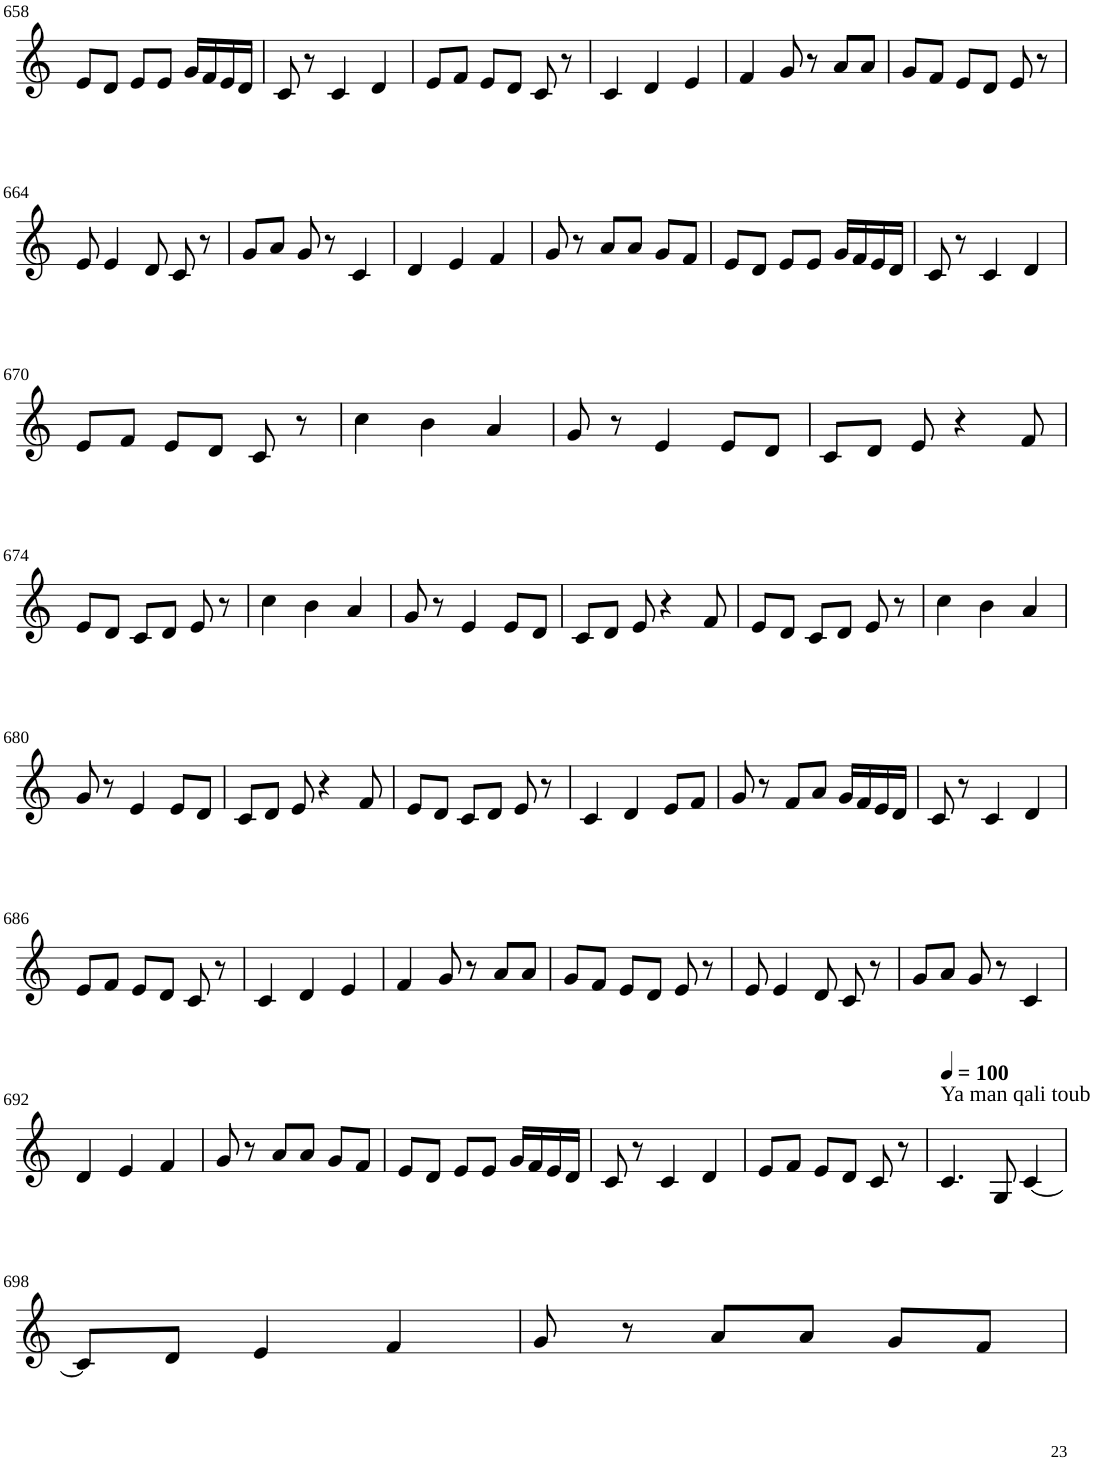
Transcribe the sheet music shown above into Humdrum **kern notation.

**kern
*part1
*staff1
*I"Violin
!!LO:PB:g=z
*clefG2
*k[]
*M3/4
=658
8e/L
8d/J
8e/L
8e/J
16g/LL
16f/
16e/
16d/JJ
=659
8c/
8r
4c/
4d/
=660
8e/L
8f/J
8e/L
8d/J
8c/
8r
=661
4c/
4d/
4e/
=662
4f/
8g/
8r
8a/L
8a/J
=663
8g/L
8f/J
8e/L
8d/J
8e/
8r
!!LO:LB:g=z
=664
8e/
4e/
8d/
8c/
8r
=665
8g/L
8a/J
8g/
8r
4c/
=666
4d/
4e/
4f/
=667
8g/
8r
8a/L
8a/J
8g/L
8f/J
=668
8e/L
8d/J
8e/L
8e/J
16g/LL
16f/
16e/
16d/JJ
=669
8c/
8r
4c/
4d/
!!LO:LB:g=z
=670
8e/L
8f/J
8e/L
8d/J
8c/
8r
=671
4cc\
4b\
4a/
=672
8g/
8r
4e/
8e/L
8d/J
=673
8c/L
8d/J
8e/
4r
8f/
!!LO:LB:g=z
=674
8e/L
8d/J
8c/L
8d/J
8e/
8r
=675
4cc\
4b\
4a/
=676
8g/
8r
4e/
8e/L
8d/J
=677
8c/L
8d/J
8e/
4r
8f/
=678
8e/L
8d/J
8c/L
8d/J
8e/
8r
=679
4cc\
4b\
4a/
!!LO:LB:g=z
=680
8g/
8r
4e/
8e/L
8d/J
=681
8c/L
8d/J
8e/
4r
8f/
=682
8e/L
8d/J
8c/L
8d/J
8e/
8r
=683
4c/
4d/
8e/L
8f/J
=684
8g/
8r
8f/L
8a/J
16g/LL
16f/
16e/
16d/JJ
=685
8c/
8r
4c/
4d/
!!LO:LB:g=z
=686
8e/L
8f/J
8e/L
8d/J
8c/
8r
=687
4c/
4d/
4e/
=688
4f/
8g/
8r
8a/L
8a/J
=689
8g/L
8f/J
8e/L
8d/J
8e/
8r
=690
8e/
4e/
8d/
8c/
8r
=691
8g/L
8a/J
8g/
8r
4c/
!!LO:LB:g=z
=692
4d/
4e/
4f/
=693
8g/
8r
8a/L
8a/J
8g/L
8f/J
=694
8e/L
8d/J
8e/L
8e/J
16g/LL
16f/
16e/
16d/JJ
=695
8c/
8r
4c/
4d/
=696
8e/L
8f/J
8e/L
8d/J
8c/
8r
=697
*MM100
!LO:TX:a:t=Ya man qali toub
4.c/
8G/
[4c/
!!LO:LB:g=z
=698
8c/L]
8d/J
4e/
4f/
=699
8g/
8r
8a/L
8a/J
8g/L
8f/J
=
*-
